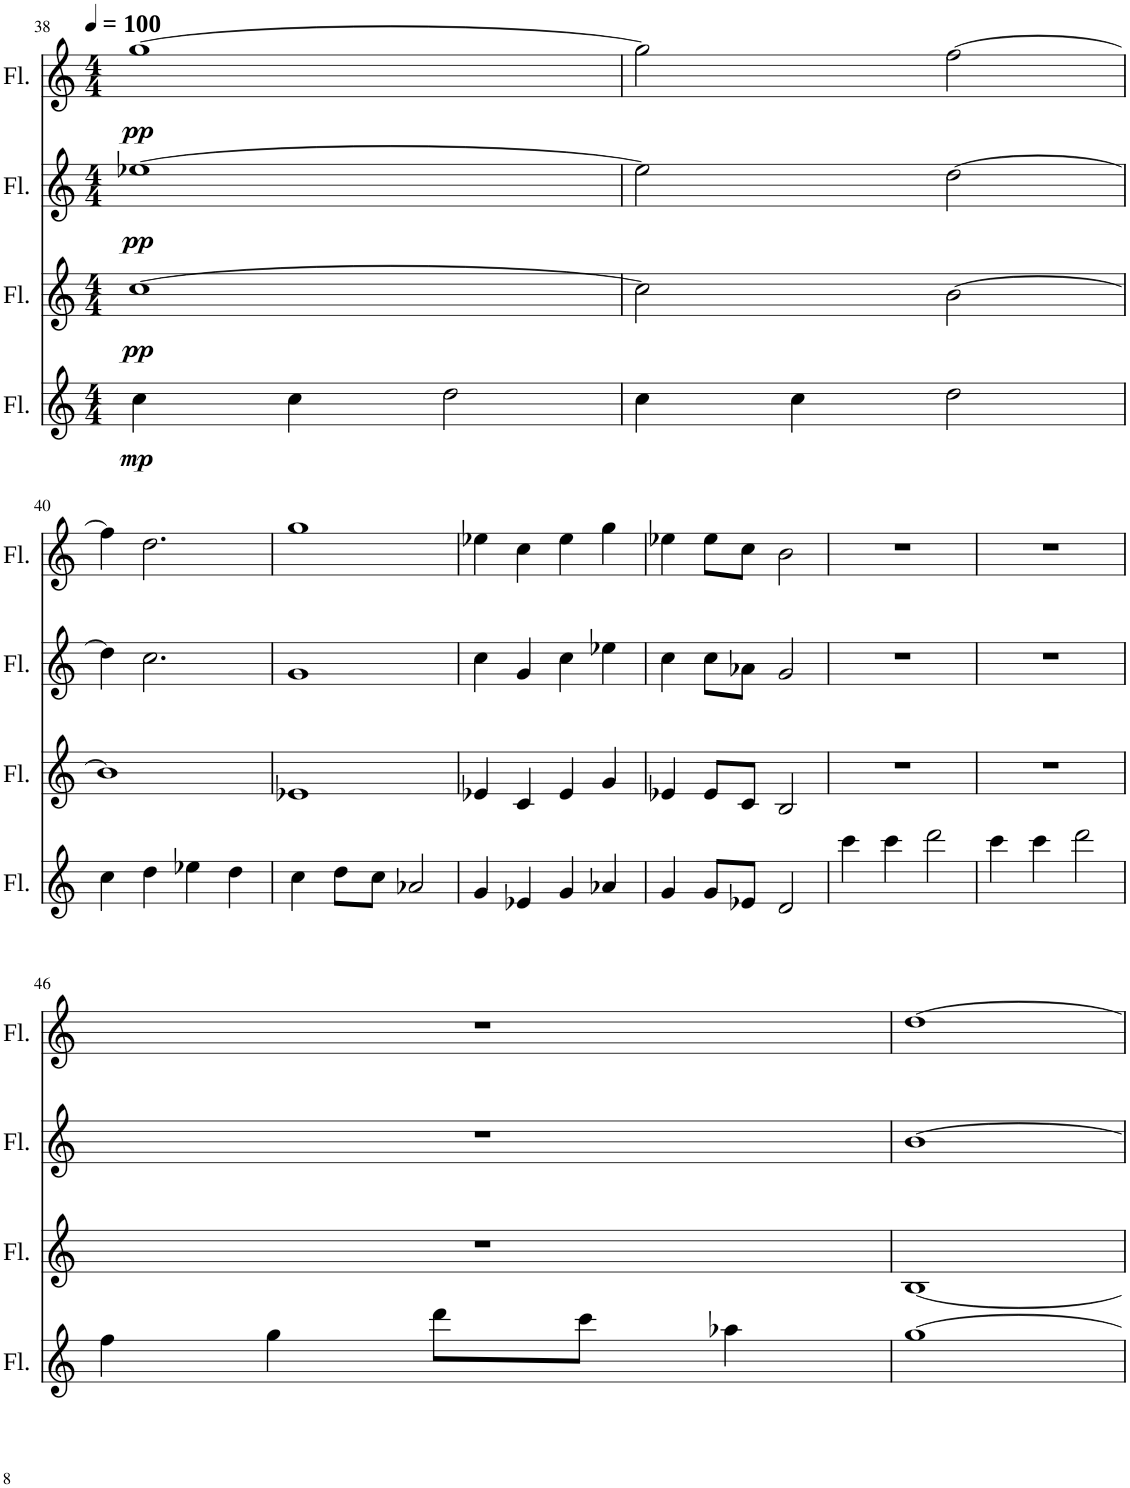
**kern	**dynam	**kern	**dynam	**kern	**dynam	**kern	**dynam
*part4	*part4	*part3	*part3	*part2	*part2	*part1	*part1
*staff4	*staff4	*staff3	*staff3	*staff2	*staff2	*staff1	*staff1
*I"Flute	*	*I"Flute	*	*I"Flute	*	*I"Flute	*
*I'Fl.	*	*I'Fl.	*	*I'Fl.	*	*I'Fl.	*
!!LO:PB:g=z
*clefG2	*	*clefG2	*	*clefG2	*	*clefG2	*
*k[]	*	*k[]	*	*k[]	*	*k[]	*
*M4/4	*	*M4/4	*	*M4/4	*	*M4/4	*
*MM100	*	*MM100	*	*MM100	*	*MM100	*
=38	=38	=38	=38	=38	=38	=38	=38
!	!LO:DY:b	!	!LO:DY:b	!	!LO:DY:b	!	!LO:DY:b
4cc\	mp	[1cc	pp	[1ee-X	pp	[1gg	pp
4cc\	.	.	.	.	.	.	.
2dd\	.	.	.	.	.	.	.
=39	=39	=39	=39	=39	=39	=39	=39
4cc\	.	2cc\]	.	2ee-\]	.	2gg\]	.
4cc\	.	.	.	.	.	.	.
2dd\	.	[2b\	.	[2dd\	.	[2ff\	.
!!LO:LB:g=z
=40	=40	=40	=40	=40	=40	=40	=40
4cc\	.	1b]	.	4dd\]	.	4ff\]	.
4dd\	.	.	.	2.cc\	.	2.dd\	.
4ee-X\	.	.	.	.	.	.	.
4dd\	.	.	.	.	.	.	.
=41	=41	=41	=41	=41	=41	=41	=41
4cc\	.	1e-X	.	1g	.	1gg	.
8dd\L	.	.	.	.	.	.	.
8cc\J	.	.	.	.	.	.	.
2a-X/	.	.	.	.	.	.	.
=42	=42	=42	=42	=42	=42	=42	=42
4g/	.	4e-X/	.	4cc\	.	4ee-X\	.
4e-X/	.	4c/	.	4g/	.	4cc\	.
4g/	.	4e-/	.	4cc\	.	4ee-\	.
4a-X/	.	4g/	.	4ee-X\	.	4gg\	.
=43	=43	=43	=43	=43	=43	=43	=43
4g/	.	4e-X/	.	4cc\	.	4ee-X\	.
8g/L	.	8e-/L	.	8cc\L	.	8ee-\L	.
8e-X/J	.	8c/J	.	8a-X\J	.	8cc\J	.
2d/	.	2B/	.	2g/	.	2b\	.
=44	=44	=44	=44	=44	=44	=44	=44
4ccc\	.	1r	.	1r	.	1r	.
4ccc\	.	.	.	.	.	.	.
2ddd\	.	.	.	.	.	.	.
=45	=45	=45	=45	=45	=45	=45	=45
4ccc\	.	1r	.	1r	.	1r	.
4ccc\	.	.	.	.	.	.	.
2ddd\	.	.	.	.	.	.	.
!!LO:LB:g=z
=46	=46	=46	=46	=46	=46	=46	=46
4ff\	.	1r	.	1r	.	1r	.
4gg\	.	.	.	.	.	.	.
8ddd\L	.	.	.	.	.	.	.
8ccc\J	.	.	.	.	.	.	.
4aa-X\	.	.	.	.	.	.	.
=47	=47	=47	=47	=47	=47	=47	=47
[1gg	.	[1B	.	[1b	.	[1dd	.
=	=	=	=	=	=	=	=
*-	*-	*-	*-	*-	*-	*-	*-
